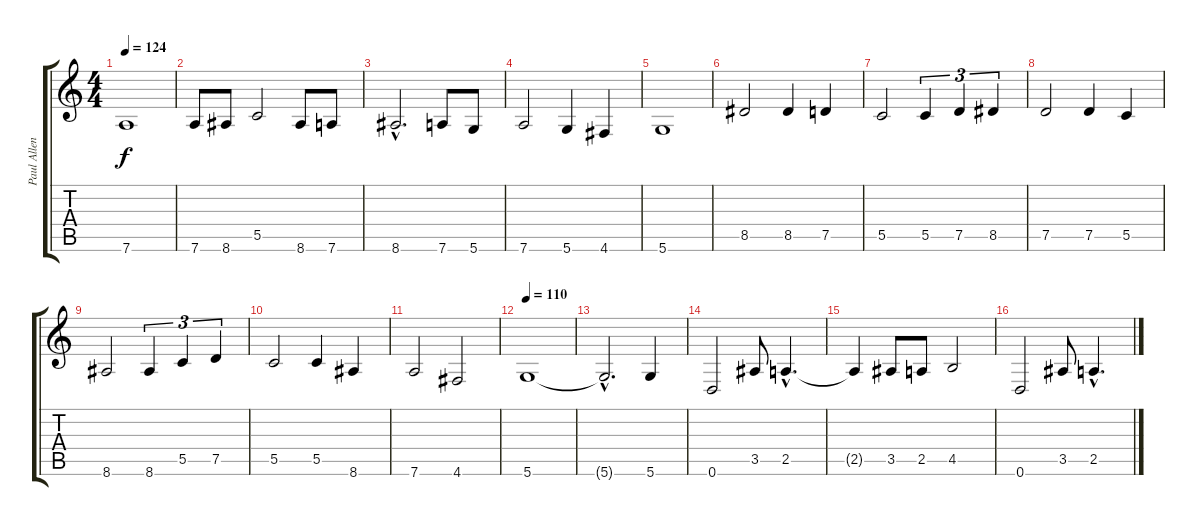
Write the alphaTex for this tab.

\track ("Paul Allender (Guitar)" "Paul Allen") {instrument overdrivenguitar}
\staff {score tabs}
\tuning (D4 A3 F3 C3 G2 D2) {hide}
\ts (4 4)
\tempo 124
\clef g2
\ks c
7.6.1{dy f} |
7.6.8 8.6.8 5.5.2 8.6.8 7.6.8 |
8.6{hac}.2{d} 7.6.8 5.6.8 |
7.6.2 5.6.4 4.6.4 |
5.6.1 |
8.5.2 8.5.4 7.5.4 |
5.5.2 5.5.4{tu (3 2)} 7.5.4{tu (3 2)} 8.5.4{tu (3 2)} |
7.5.2 7.5.4 5.5.4 |
8.6.2 8.6.4{tu (3 2)} 5.5.4{tu (3 2)} 7.5.4{tu (3 2)} |
5.5.2 5.5.4 8.6.4 |
7.6.2 4.6.2 |
\tempo 110
5.6.1 |
5.6{hac t}.2{d} 5.6.4 |
0.6.2 3.5.8 2.5{hac}.4{d} |
2.5{t}.4 3.5.8 2.5.8 4.5.2 |
0.6.2 3.5.8 2.5{hac}.4{d}
